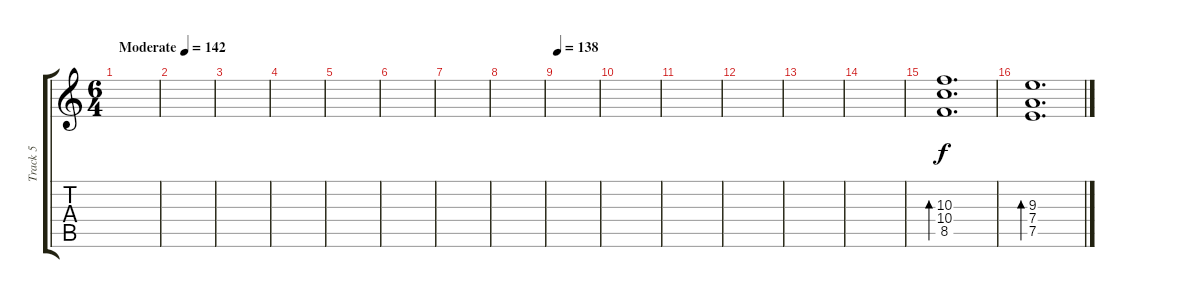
\track ("Track 5" "Track 5") {instrument electricguitarjazz}
\staff {score tabs}
\tuning (E4 B3 G3 D3 A2 E2) {hide}
\ts (6 4)
\tempo (142 "Moderate")
\clef g2
\ks c
|
|
|
|
|
|
|
|
\tempo 138
|
|
|
|
|
|
(10.3 10.4 8.5).1{d bd 480} |
(9.3 7.4 7.5).1{d bd 480}
